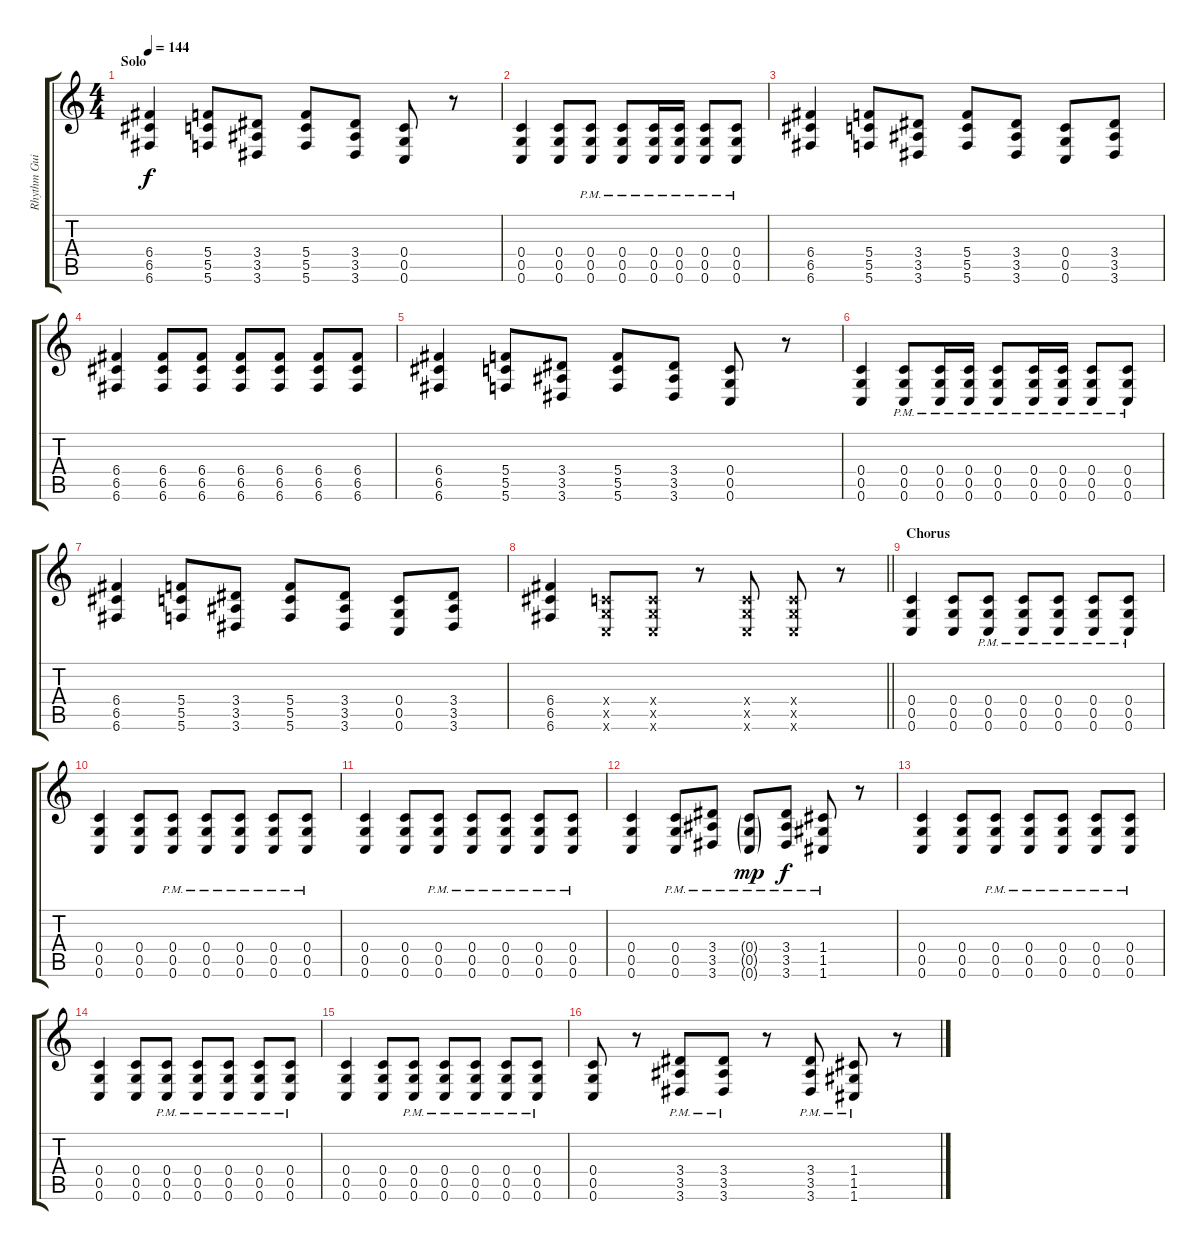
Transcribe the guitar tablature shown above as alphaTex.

\track ("Rhythm Guitar I" "Rhythm Gui") {instrument distortionguitar}
\staff {score tabs}
\tuning (D4 A3 F3 C3 G2 C2) {hide}
\ts (4 4)
\section ("" "Solo")
\tempo 144
\clef g2
\ks c
(6.4 6.5 6.6).4{dy f} (5.4 5.5 5.6).8 (3.4 3.5 3.6).8 (5.4 5.5 5.6).8 (3.4 3.5 3.6).8 (0.4 0.5 0.6).8 r.8 |
(0.4 0.5 0.6).4 (0.4 0.5 0.6).8 (0.4{pm} 0.5{pm} 0.6{pm}).8 (0.4{pm} 0.5{pm} 0.6{pm}).8 (0.4{pm} 0.5{pm} 0.6{pm}).16 (0.4{pm} 0.5{pm} 0.6{pm}).16 (0.4{pm} 0.5{pm} 0.6{pm}).8 (0.4{pm} 0.5{pm} 0.6{pm}).8 |
(6.4 6.5 6.6).4 (5.4 5.5 5.6).8 (3.4 3.5 3.6).8 (5.4 5.5 5.6).8 (3.4 3.5 3.6).8 (0.4 0.5 0.6).8 (3.4 3.5 3.6).8 |
(6.4 6.5 6.6).4 (6.4 6.5 6.6).8 (6.4 6.5 6.6).8 (6.4 6.5 6.6).8 (6.4 6.5 6.6).8 (6.4 6.5 6.6).8 (6.4 6.5 6.6).8 |
(6.4 6.5 6.6).4 (5.4 5.5 5.6).8 (3.4 3.5 3.6).8 (5.4 5.5 5.6).8 (3.4 3.5 3.6).8 (0.4 0.5 0.6).8 r.8 |
(0.4 0.5 0.6).4 (0.4{pm} 0.5{pm} 0.6{pm}).8 (0.4{pm} 0.5{pm} 0.6{pm}).16 (0.4{pm} 0.5{pm} 0.6{pm}).16 (0.4{pm} 0.5{pm} 0.6{pm}).8 (0.4{pm} 0.5{pm} 0.6{pm}).16 (0.4{pm} 0.5{pm} 0.6{pm}).16 (0.4{pm} 0.5{pm} 0.6{pm}).8 (0.4{pm} 0.5{pm} 0.6{pm}).8 |
(6.4 6.5 6.6).4 (5.4 5.5 5.6).8 (3.4 3.5 3.6).8 (5.4 5.5 5.6).8 (3.4 3.5 3.6).8 (0.4 0.5 0.6).8 (3.4 3.5 3.6).8 |
\barLineRight lightlight
(6.4 6.5 6.6).4 (0.4{x} 0.5{x} 0.6{x}).8 (0.4{x} 0.5{x} 0.6{x}).8 r.8 (0.4{x} 0.5{x} 0.6{x}).8 (0.4{x} 0.5{x} 0.6{x}).8 r.8 |
\section ("" "Chorus")
(0.4 0.5 0.6).4 (0.4 0.5 0.6).8 (0.4{pm} 0.5{pm} 0.6{pm}).8 (0.4{pm} 0.5{pm} 0.6{pm}).8 (0.4{pm} 0.5{pm} 0.6{pm}).8 (0.4{pm} 0.5{pm} 0.6{pm}).8 (0.4{pm} 0.5{pm} 0.6{pm}).8 |
(0.4 0.5 0.6).4 (0.4 0.5 0.6).8 (0.4{pm} 0.5{pm} 0.6{pm}).8 (0.4{pm} 0.5{pm} 0.6{pm}).8 (0.4{pm} 0.5{pm} 0.6{pm}).8 (0.4{pm} 0.5{pm} 0.6{pm}).8 (0.4{pm} 0.5{pm} 0.6{pm}).8 |
(0.4 0.5 0.6).4 (0.4 0.5 0.6).8 (0.4{pm} 0.5{pm} 0.6{pm}).8 (0.4{pm} 0.5{pm} 0.6{pm}).8 (0.4{pm} 0.5{pm} 0.6{pm}).8 (0.4{pm} 0.5{pm} 0.6{pm}).8 (0.4{pm} 0.5{pm} 0.6{pm}).8 |
(0.4 0.5 0.6).4 (0.4{pm} 0.5{pm} 0.6{pm}).8 (3.4{pm} 3.5{pm} 3.6{pm}).8 (0.4{g pm} 0.5{g pm} 0.6{g pm}).8{dy mp} (3.4{pm} 3.5{pm} 3.6{pm}).8{dy f} (1.4{pm} 1.5{pm} 1.6{pm}).8 r.8 |
(0.4 0.5 0.6).4 (0.4 0.5 0.6).8 (0.4{pm} 0.5{pm} 0.6{pm}).8 (0.4{pm} 0.5{pm} 0.6{pm}).8 (0.4{pm} 0.5{pm} 0.6{pm}).8 (0.4{pm} 0.5{pm} 0.6{pm}).8 (0.4{pm} 0.5{pm} 0.6{pm}).8 |
(0.4 0.5 0.6).4 (0.4 0.5 0.6).8 (0.4{pm} 0.5{pm} 0.6{pm}).8 (0.4{pm} 0.5{pm} 0.6{pm}).8 (0.4{pm} 0.5{pm} 0.6{pm}).8 (0.4{pm} 0.5{pm} 0.6{pm}).8 (0.4{pm} 0.5{pm} 0.6{pm}).8 |
(0.4 0.5 0.6).4 (0.4 0.5 0.6).8 (0.4{pm} 0.5{pm} 0.6{pm}).8 (0.4{pm} 0.5{pm} 0.6{pm}).8 (0.4{pm} 0.5{pm} 0.6{pm}).8 (0.4{pm} 0.5{pm} 0.6{pm}).8 (0.4{pm} 0.5{pm} 0.6{pm}).8 |
(0.4 0.5 0.6).8 r.8 (3.4{pm} 3.5{pm} 3.6{pm}).8 (3.4{pm} 3.5{pm} 3.6{pm}).8 r.8 (3.4{pm} 3.5{pm} 3.6{pm}).8 (1.4{pm} 1.5{pm} 1.6{pm}).8 r.8
